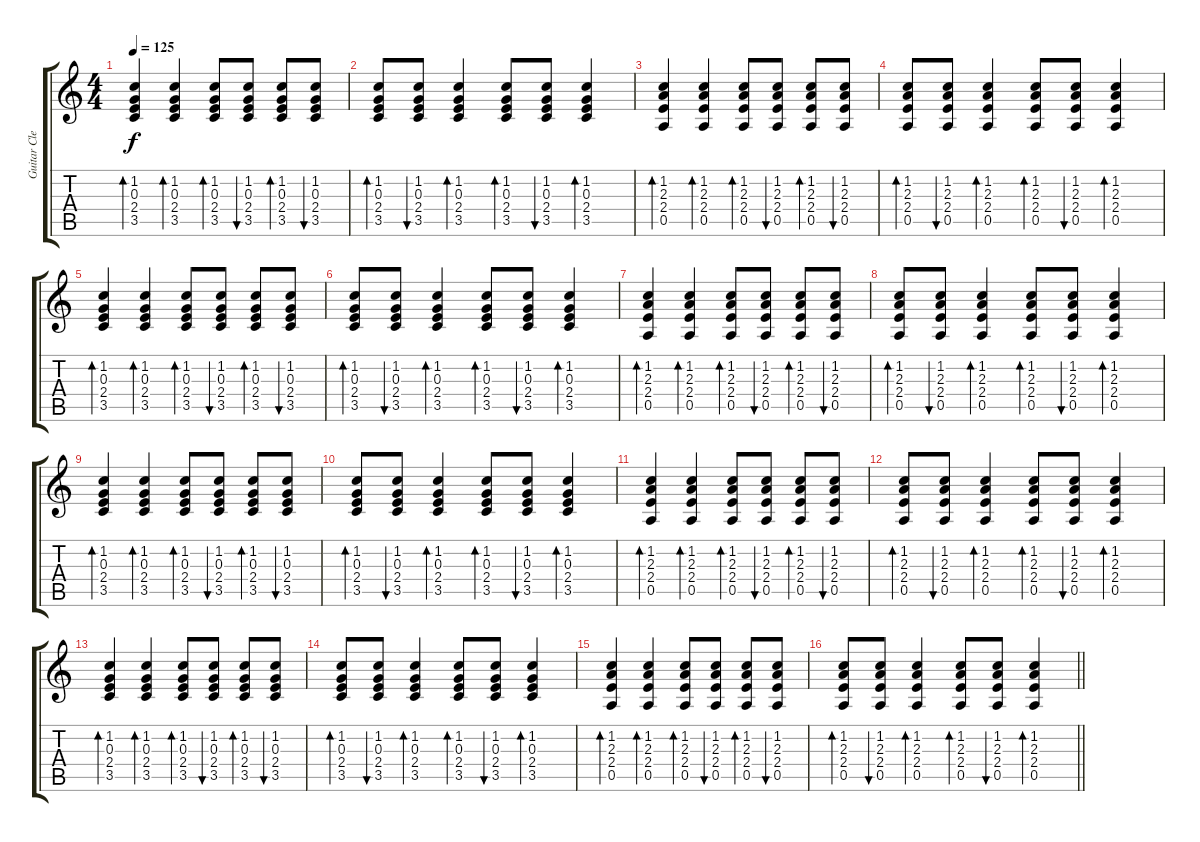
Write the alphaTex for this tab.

\track ("Guitar Clean/Distortion" "Guitar Cle") {instrument electricguitarclean}
\staff {score tabs}
\tuning (E4 B3 G3 D3 A2 E2) {hide}
\ts (4 4)
\tempo 125
\clef g2
\ks c
(1.2 0.3 2.4 3.5).4{bd 60 dy f} (1.2 0.3 2.4 3.5).4{bd 60} (1.2 0.3 2.4 3.5).8{bd 60} (1.2 0.3 2.4 3.5).8{bu 60} (1.2 0.3 2.4 3.5).8{bd 60} (1.2 0.3 2.4 3.5).8{bu 60} |
(1.2 0.3 2.4 3.5).8{bd 60} (1.2 0.3 2.4 3.5).8{bu 60} (1.2 0.3 2.4 3.5).4{bd 60} (1.2 0.3 2.4 3.5).8{bd 60} (1.2 0.3 2.4 3.5).8{bu 60} (1.2 0.3 2.4 3.5).4{bd 60} |
(1.2 2.3 2.4 0.5).4{bd 60} (1.2 2.3 2.4 0.5).4{bd 60} (1.2 2.3 2.4 0.5).8{bd 60} (1.2 2.3 2.4 0.5).8{bu 60} (1.2 2.3 2.4 0.5).8{bd 60} (1.2 2.3 2.4 0.5).8{bu 60} |
(1.2 2.3 2.4 0.5).8{bd 60} (1.2 2.3 2.4 0.5).8{bu 60} (1.2 2.3 2.4 0.5).4{bd 60} (1.2 2.3 2.4 0.5).8{bd 60} (1.2 2.3 2.4 0.5).8{bu 60} (1.2 2.3 2.4 0.5).4{bd 60} |
(1.2 0.3 2.4 3.5).4{bd 60} (1.2 0.3 2.4 3.5).4{bd 60} (1.2 0.3 2.4 3.5).8{bd 60} (1.2 0.3 2.4 3.5).8{bu 60} (1.2 0.3 2.4 3.5).8{bd 60} (1.2 0.3 2.4 3.5).8{bu 60} |
(1.2 0.3 2.4 3.5).8{bd 60} (1.2 0.3 2.4 3.5).8{bu 60} (1.2 0.3 2.4 3.5).4{bd 60} (1.2 0.3 2.4 3.5).8{bd 60} (1.2 0.3 2.4 3.5).8{bu 60} (1.2 0.3 2.4 3.5).4{bd 60} |
(1.2 2.3 2.4 0.5).4{bd 60} (1.2 2.3 2.4 0.5).4{bd 60} (1.2 2.3 2.4 0.5).8{bd 60} (1.2 2.3 2.4 0.5).8{bu 60} (1.2 2.3 2.4 0.5).8{bd 60} (1.2 2.3 2.4 0.5).8{bu 60} |
(1.2 2.3 2.4 0.5).8{bd 60} (1.2 2.3 2.4 0.5).8{bu 60} (1.2 2.3 2.4 0.5).4{bd 60} (1.2 2.3 2.4 0.5).8{bd 60} (1.2 2.3 2.4 0.5).8{bu 60} (1.2 2.3 2.4 0.5).4{bd 60} |
(1.2 0.3 2.4 3.5).4{bd 60} (1.2 0.3 2.4 3.5).4{bd 60} (1.2 0.3 2.4 3.5).8{bd 60} (1.2 0.3 2.4 3.5).8{bu 60} (1.2 0.3 2.4 3.5).8{bd 60} (1.2 0.3 2.4 3.5).8{bu 60} |
(1.2 0.3 2.4 3.5).8{bd 60} (1.2 0.3 2.4 3.5).8{bu 60} (1.2 0.3 2.4 3.5).4{bd 60} (1.2 0.3 2.4 3.5).8{bd 60} (1.2 0.3 2.4 3.5).8{bu 60} (1.2 0.3 2.4 3.5).4{bd 60} |
(1.2 2.3 2.4 0.5).4{bd 60} (1.2 2.3 2.4 0.5).4{bd 60} (1.2 2.3 2.4 0.5).8{bd 60} (1.2 2.3 2.4 0.5).8{bu 60} (1.2 2.3 2.4 0.5).8{bd 60} (1.2 2.3 2.4 0.5).8{bu 60} |
(1.2 2.3 2.4 0.5).8{bd 60} (1.2 2.3 2.4 0.5).8{bu 60} (1.2 2.3 2.4 0.5).4{bd 60} (1.2 2.3 2.4 0.5).8{bd 60} (1.2 2.3 2.4 0.5).8{bu 60} (1.2 2.3 2.4 0.5).4{bd 60} |
(1.2 0.3 2.4 3.5).4{bd 60} (1.2 0.3 2.4 3.5).4{bd 60} (1.2 0.3 2.4 3.5).8{bd 60} (1.2 0.3 2.4 3.5).8{bu 60} (1.2 0.3 2.4 3.5).8{bd 60} (1.2 0.3 2.4 3.5).8{bu 60} |
(1.2 0.3 2.4 3.5).8{bd 60} (1.2 0.3 2.4 3.5).8{bu 60} (1.2 0.3 2.4 3.5).4{bd 60} (1.2 0.3 2.4 3.5).8{bd 60} (1.2 0.3 2.4 3.5).8{bu 60} (1.2 0.3 2.4 3.5).4{bd 60} |
(1.2 2.3 2.4 0.5).4{bd 60} (1.2 2.3 2.4 0.5).4{bd 60} (1.2 2.3 2.4 0.5).8{bd 60} (1.2 2.3 2.4 0.5).8{bu 60} (1.2 2.3 2.4 0.5).8{bd 60} (1.2 2.3 2.4 0.5).8{bu 60} |
\barLineRight lightlight
(1.2 2.3 2.4 0.5).8{bd 60} (1.2 2.3 2.4 0.5).8{bu 60} (1.2 2.3 2.4 0.5).4{bd 60} (1.2 2.3 2.4 0.5).8{bd 60} (1.2 2.3 2.4 0.5).8{bu 60} (1.2 2.3 2.4 0.5).4{bd 60}
